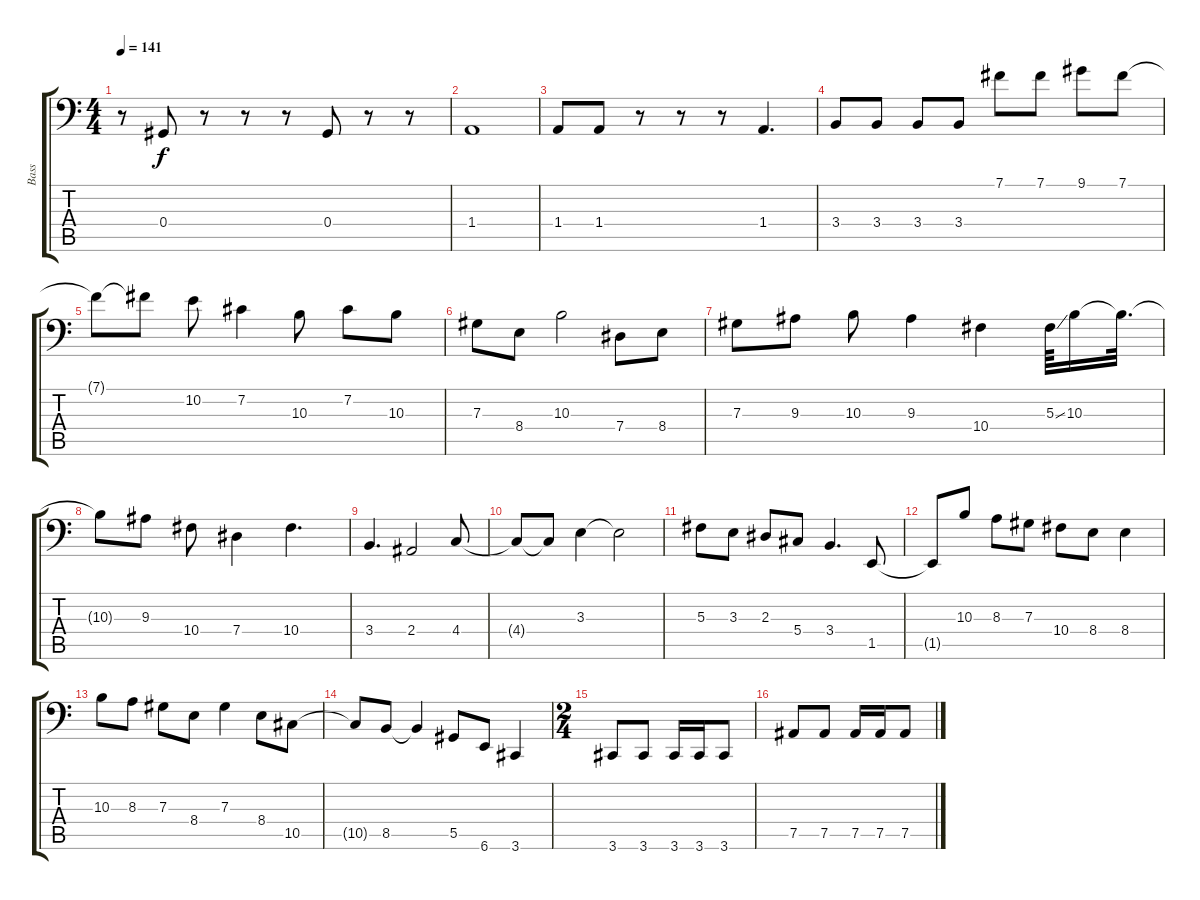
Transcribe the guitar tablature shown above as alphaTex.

\track ("Bass" "Bass") {instrument electricbassfinger}
\staff {score tabs}
\tuning (B2 Gb2 Db2 Ab1 Eb1 Bb0) {hide}
\ts (4 4)
\tempo 141
\clef f4
\ks c
r.8{dy f} 0.4.8 r.8 r.8 r.8 0.4.8 r.8 r.8 |
1.4.1 |
1.4.8 1.4.8 r.8 r.8 r.8 1.4.4{d} |
3.4.8 3.4.8 3.4.8 3.4.8 7.1.8 7.1.8 9.1.8 7.1.8 |
7.1{t}.8 7.1{t}.8 10.2.8 7.2.4 10.3.8 7.2.8 10.3.8 |
7.3.8 8.4.8 10.3.2 7.4.8 8.4.8 |
7.3.8 9.3.8 10.3.8 9.3.4 10.4.4 5.3{ss}.64 10.3.16 10.3{t}.32{d} |
10.3{t}.8 9.3.8 10.4.8 7.4.4 10.4.4{d} |
3.4.4{d} 2.4.2 4.4.8 |
4.4{t}.8 4.4{t}.8 3.3.4 3.3{t}.2 |
5.3.8 3.3.8 2.3.8 5.4.8 3.4.4{d} 1.5.8 |
1.5{t}.8 10.3.8 8.3.8 7.3.8 10.4.8 8.4.8 8.4.4 |
10.3.8 8.3.8 7.3.8 8.4.8 7.3.4 8.4.8 10.5.8 |
10.5{t}.8 8.5.8 8.5{t}.4 5.5.8 6.6.8 3.6.4 |
\ts (2 4)
3.6.8 3.6.8 3.6.16 3.6.16 3.6.8 |
7.5.8 7.5.8 7.5.16 7.5.16 7.5.8
